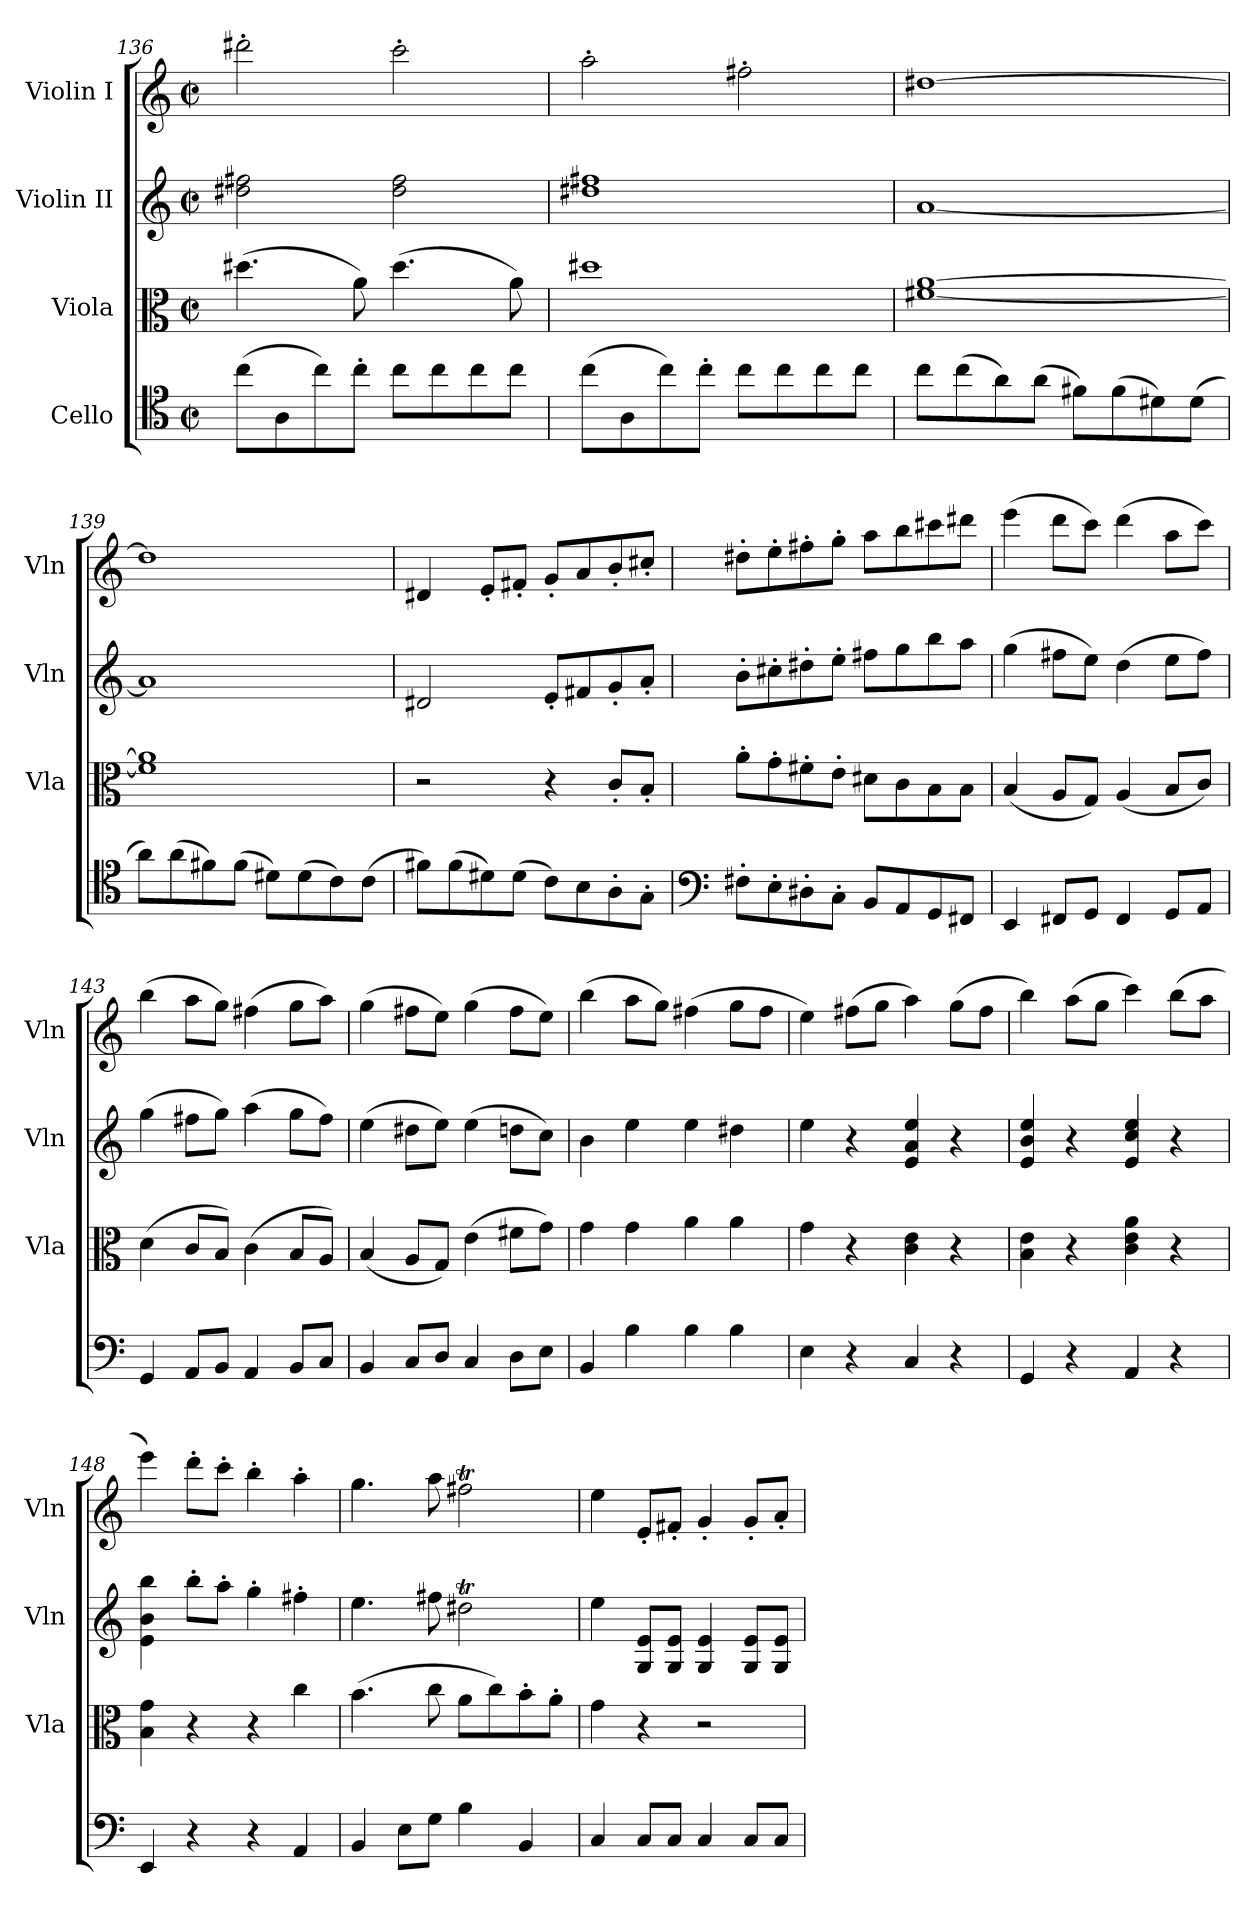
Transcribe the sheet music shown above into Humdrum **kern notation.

**kern	**kern	**kern	**kern
*part4	*part3	*part2	*part1
*staff4	*staff3	*staff2	*staff1
*I"Cello	*I"Viola	*I"Violin II	*I"Violin I
*	*I'Vla	*I'Vln	*I'Vln
*clefC4	*clefC3	*clefG2	*clefG2
*k[]	*k[]	*k[]	*k[]
*M2/2	*M2/2	*M2/2	*M2/2
*met(c|)	*met(c|)	*met(c|)	*met(c|)
=136	=136	=136	=136
(>8cc\L	(>4.dd#X\	2dd#X\ 2ff#X\	2ddd#X'\
8A\	.	.	.
8cc\)	.	.	.
8cc'\J	8a\)	.	.
8cc\L	(>4.dd#\	2dd#\ 2ff#\	2ccc'\
8cc\	.	.	.
8cc\	.	.	.
8cc\J	8a\)	.	.
=137	=137	=137	=137
(>8cc\L	1dd#X	1dd#X 1ff#X	2aa'\
8A\	.	.	.
8cc\)	.	.	.
8cc'\J	.	.	.
8cc\L	.	.	2ff#X'\
8cc\	.	.	.
8cc\	.	.	.
8cc\J	.	.	.
!!LO:PB:g=z
=138	=138	=138	=138
8cc\L	[1f#X [1a	[1a	[1dd#X
(>8cc\	.	.	.
8a\)	.	.	.
(>8a\J	.	.	.
8f#X\L)	.	.	.
(>8f#\	.	.	.
8d#X\)	.	.	.
(>8d#\J	.	.	.
=139	=139	=139	=139
8a\L)	1f#] 1a]	1a]	1dd#]
(>8a\	.	.	.
8f#X\)	.	.	.
(>8f#\J	.	.	.
8d#X\L)	.	.	.
(>8d#\	.	.	.
8c\)	.	.	.
(>8c\J	.	.	.
=140	=140	=140	=140
8f#X\L)	2r	2d#X/	4d#X/
(>8f#\	.	.	.
8d#X\)	.	.	8e'/L
(>8d#\J	.	.	8f#X'/J
8c\L)	4r	8e'/L	8g'/L
8B\	.	8f#X/	8a/
8A'\	8c'/L	8g'/	8b'/
8G'\J	8B'/J	8a'/J	8cc#X'/J
=141	=141	=141	=141
*clefF4	*	*	*
8F#X'\L	8a'\L	8b'\L	8dd#X'\L
8E'\	8g'\	8cc#X'\	8ee'\
8D#X'\	8f#X'\	8dd#X'\	8ff#X'\
8C'\J	8e'\J	8ee'\J	8gg'\J
8BB/L	8d#X\L	8ff#X\L	8aa\L
8AA/	8c\	8gg\	8bb\
8GG/	8B\	8bb\	8ccc#X\
8FF#X/J	8B\J	8aa\J	8ddd#X\J
=142	=142	=142	=142
4EE/	(<4B/	(>4gg\	(>4eee\
8FF#X/L	8A/L	8ff#X\L	8ddd\L
8GG/J	8G/J)	8ee\J)	8ccc\J)
4FF#/	(<4A/	(>4dd\	(>4ddd\
8GG/L	8B/L	8ee\L	8aa\L
8AA/J	8c/J)	8ff#\J)	8ccc\J)
=143	=143	=143	=143
4GG/	(>4d\	(>4gg\	(>4bb\
8AA/L	8c/L	8ff#X\L	8aa\L
8BB/J	8B/J)	8gg\J)	8gg\J)
4AA/	(>4c\	(>4aa\	(>4ff#X\
8BB/L	8B/L	8gg\L	8gg\L
8C/J	8A/J)	8ff#\J)	8aa\J)
=144	=144	=144	=144
4BB/	(<4B/	(>4ee\	(>4gg\
8C/L	8A/L	8dd#X\L	8ff#X\L
8D/J	8G/J)	8ee\J)	8ee\J)
4C/	(>4e\	(>4ee\	(>4gg\
8D\L	8f#X\L	8ddn\L	8ff#\L
8E\J	8g\J)	8cc\J)	8ee\J)
=145	=145	=145	=145
4BB/	4g\	4b\	(>4bb\
4B\	4g\	4ee\	8aa\L
.	.	.	8gg\J)
4B\	4a\	4ee\	(>4ff#X\
4B\	4a\	4dd#X\	8gg\L
.	.	.	8ff#\J
!!LO:LB:g=z
=146	=146	=146	=146
4E\	4g\	4ee\	4ee\)
4r	4r	4r	(>8ff#X\L
.	.	.	8gg\J
4C/	4c\ 4e\	4e/ 4a/ 4ee/	4aa\)
4r	4r	4r	(>8gg\L
.	.	.	8ff#\J
=147	=147	=147	=147
4GG/	4B\ 4e\	4e/ 4b/ 4ee/	4bb\)
4r	4r	4r	(>8aa\L
.	.	.	8gg\J
4AA/	4c\ 4e\ 4a\	4e/ 4cc/ 4ee/	4ccc\)
4r	4r	4r	(>8bb\L
.	.	.	8aa\J
=148	=148	=148	=148
4EE/	4B\ 4g\	4e\ 4b\ 4bb\	4eee\)
4r	4r	8bb'\L	8ddd'\L
.	.	8aa'\J	8ccc'\J
4r	4r	4gg'\	4bb'\
4AA/	4cc\	4ff#X'\	4aa'\
=149	=149	=149	=149
4BB/	(>4.b\	4.ee\	4.gg\
8E\L	.	.	.
8G\J	8cc\	8ff#X\	8aa\
4B\	8a\L	2dd#Xt\	2ff#Xt\
.	8cc\)	.	.
4BB/	8b'\	.	.
.	8a'\J	.	.
=150	=150	=150	=150
4C/	4g\	4ee\	4ee\
8C/L	4r	8G/ 8e/L	8e'/L
8C/J	.	8G/ 8e/J	8f#X'/J
4C/	2r	4G/ 4e/	4g'/
8C/L	.	8G/ 8e/L	8g'/L
8C/J	.	8G/ 8e/J	8a'/J
=	=	=	=
*-	*-	*-	*-
